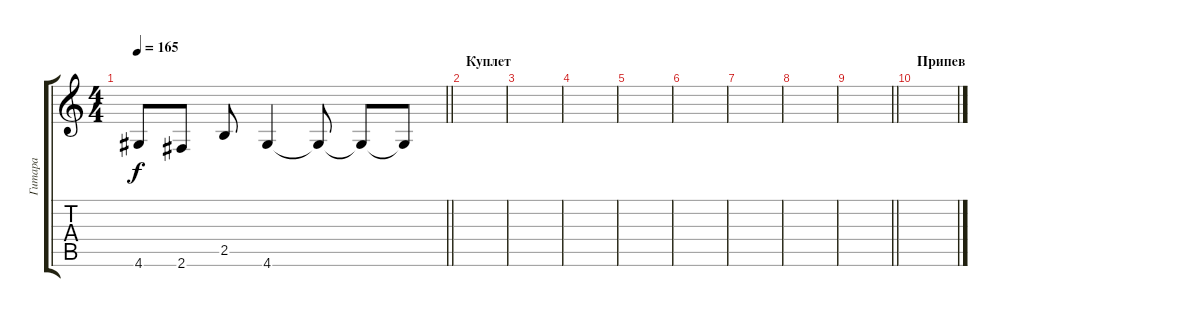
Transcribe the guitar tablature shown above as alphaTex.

\track ("Гитара" "Гитара") {instrument distortionguitar}
\staff {score tabs}
\tuning (E4 B3 G3 D3 A2 E2) {hide}
\ts (4 4)
\tempo 165
\clef g2
\barLineRight lightlight
\ks c
4.6.8{dy f} 2.6.8 2.5.8 4.6.4 4.6{t}.8 4.6{t}.8 4.6{t}.8 |
\section ("" "Куплет")
|
|
|
|
|
|
|
\barLineRight lightlight
|
\section ("" "Припев")
